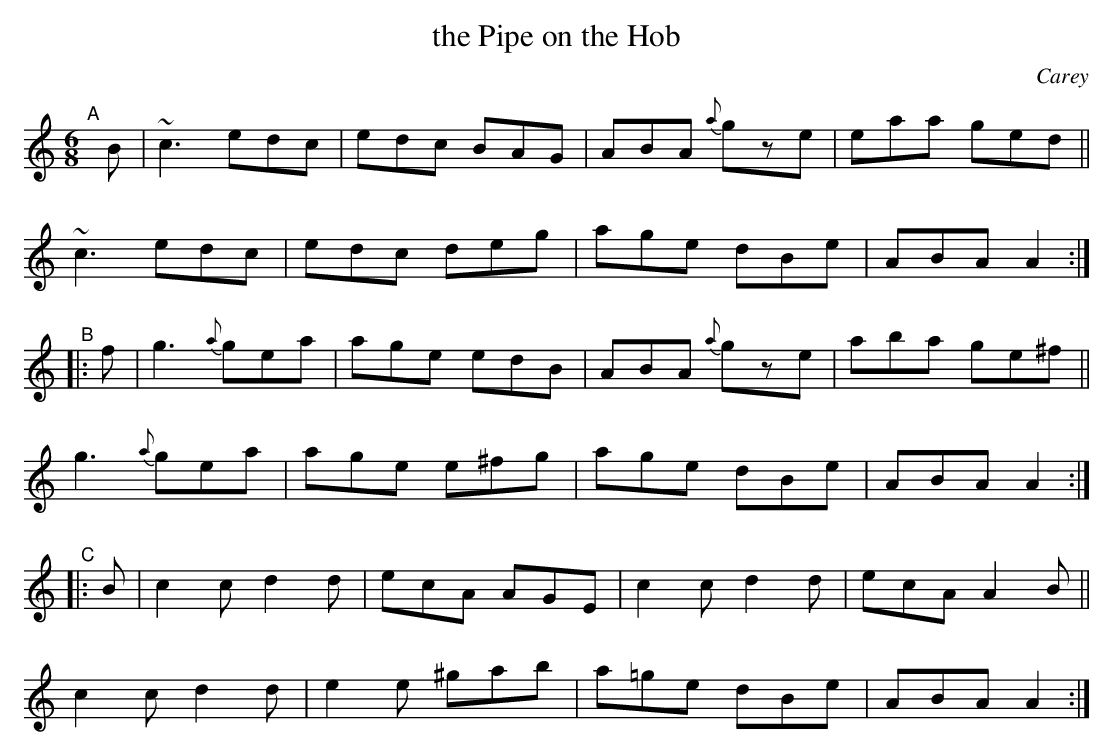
X:1
T: the Pipe on the Hob
O: Carey
M: 6/8
L: 1/8
K: Am
"^A"[|] B |\
~c3 edc | edc BAG | ABA {a}gze | eaa ged ||
~c3 edc | edc deg | age dBe | ABA A2 :|
"^B"|: f |\
g3 {a}gea | age edB | ABA {a}gze | aba ge^f ||
g3 {a}gea | age e^fg | age dBe | ABA A2 :|
"^C"|: B |\
c2c d2d | ecA AGE | c2c d2d | ecA A2B ||
c2c d2d | e2e ^gab | a=ge dBe | ABA A2 :|
